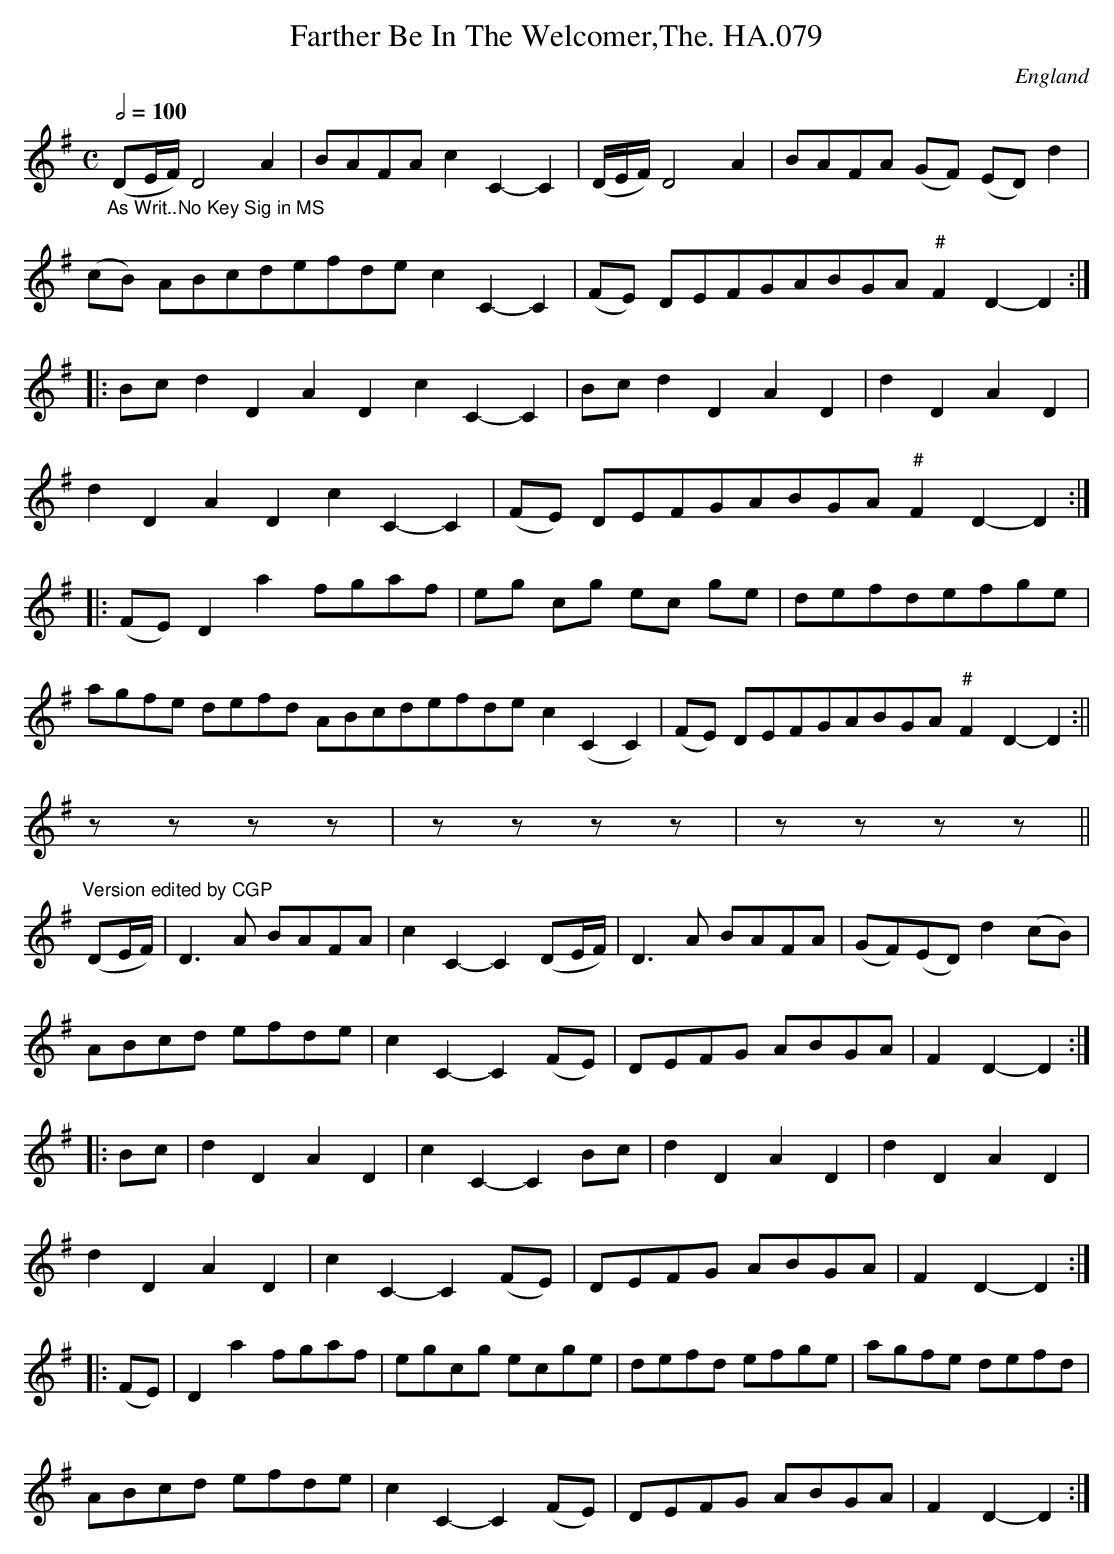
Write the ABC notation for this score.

X:1
T:Farther Be In The Welcomer,The. HA.079
M:C
L:1/8
Q:1/2=100
O:England
K:G major
"_As Writ..No Key Sig in MS"\
(DE/F/) D4A2|BAFA c2C2-C2|(D/E/F/) D4A2|BAFA (GF) (ED) d2|!
(cB) ABcdefde c2C2-C2|(FE) DEFGABGA "#"F2 D2-D2:|!
|:Bcd2D2A2D2 c2C2-C2|Bcd2D2A2D2|d2D2A2D2|!
d2D2A2D2c2C2-C2|(FE) DEFGABGA "#"F2 D2-D2:|!
|:(FE)D2a2 fgaf|eg cg ec ge|defdefge|!
agfe defd ABcdefde c2(C2C2)|(FE) DEFGABGA "#"F2D2-D2:||!
zzzz|zzzz|zzzz||!
"^Version edited by CGP"\
(DE/F/)| D3A BAFA| c2C2-C2 (DE/F/) |D3A BAFA| (GF)(ED) d2(cB)|!
ABcd efde| c2C2-C2 (FE)| DEFG ABGA| F2D2-D2:|!
|:Bc|d2D2A2D2| c2C2-C2 Bc|d2D2A2D2|d2D2A2D2|!
d2D2A2D2|c2C2-C2 (FE)| DEFG ABGA| F2D2-D2:|!
|:(FE)|D2a2fgaf|egcg ecge|defd efge|agfe defd |!
ABcd efde| c2C2-C2 (FE)| DEFG ABGA |F2D2-D2:|
